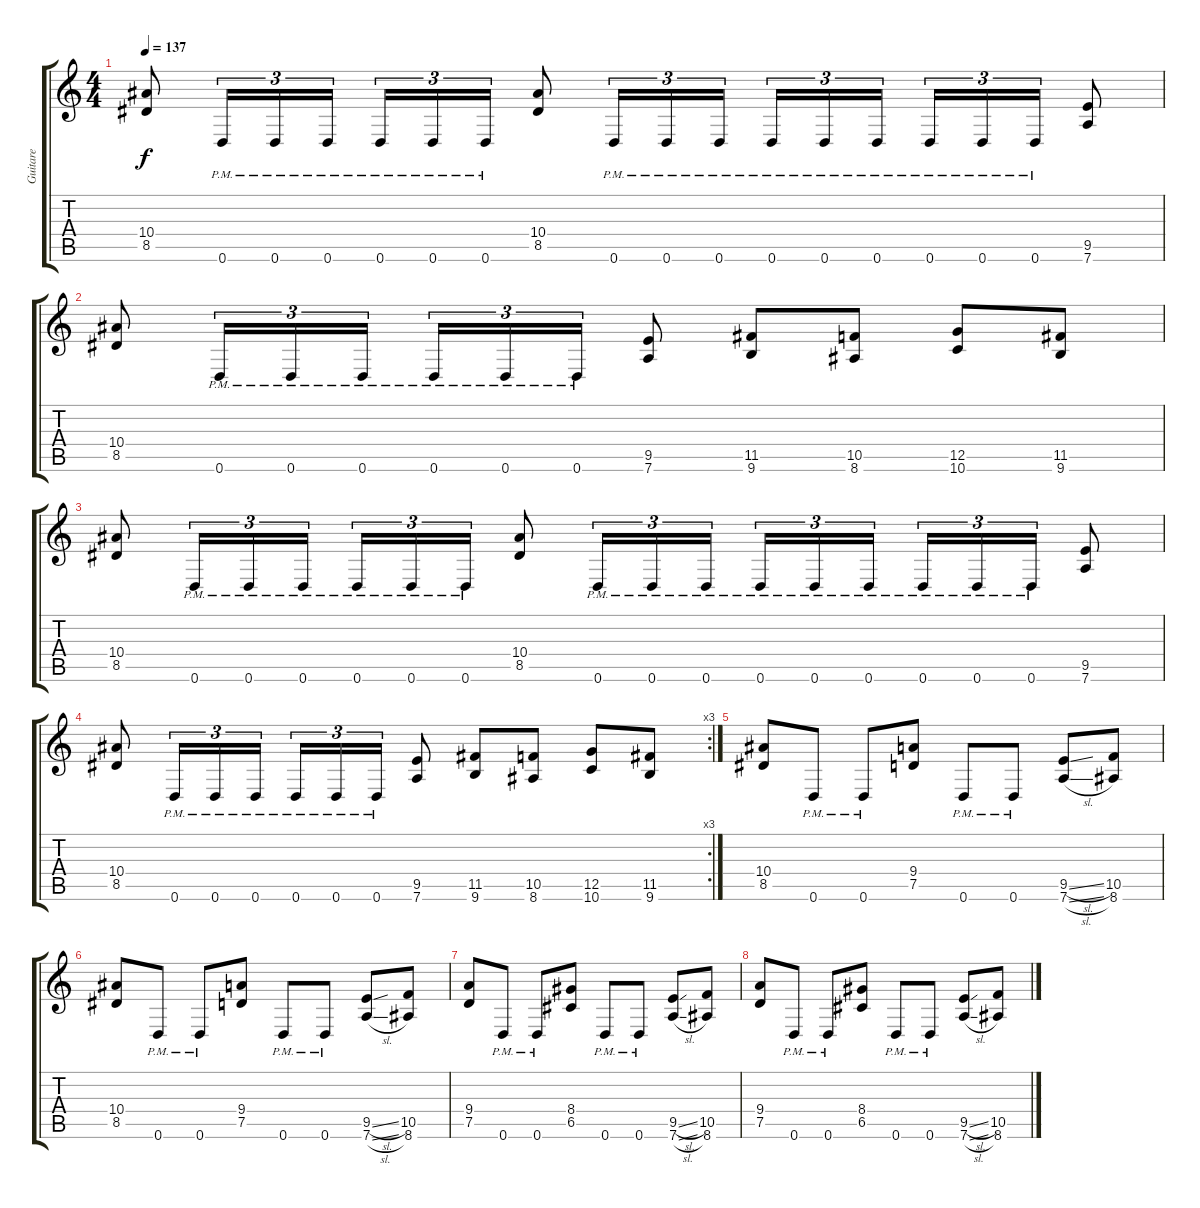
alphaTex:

\track ("Guitare" "Guitare") {instrument distortionguitar}
\staff {score tabs}
\tuning (D4 A3 F3 C3 G2 D2) {hide}
\ts (4 4)
\tempo 137
\clef g2
\ks c
(10.4 8.5).8{dy f} 0.6{pm}.16{tu (3 2)} 0.6{pm}.16{tu (3 2)} 0.6{pm}.16{tu (3 2)} 0.6{pm}.16{tu (3 2)} 0.6{pm}.16{tu (3 2)} 0.6{pm}.16{tu (3 2)} (10.4 8.5).8 0.6{pm}.16{tu (3 2)} 0.6{pm}.16{tu (3 2)} 0.6{pm}.16{tu (3 2) beam splitsecondary} 0.6{pm}.16{tu (3 2)} 0.6{pm}.16{tu (3 2)} 0.6{pm}.16{tu (3 2)} 0.6{pm}.16{tu (3 2)} 0.6{pm}.16{tu (3 2)} 0.6{pm}.16{tu (3 2)} (9.5 7.6).8 |
(10.4 8.5).8 0.6{pm}.16{tu (3 2)} 0.6{pm}.16{tu (3 2)} 0.6{pm}.16{tu (3 2)} 0.6{pm}.16{tu (3 2)} 0.6{pm}.16{tu (3 2)} 0.6{pm}.16{tu (3 2)} (9.5 7.6).8 (11.5 9.6).8 (10.5 8.6).8 (12.5 10.6).8 (11.5 9.6).8 |
(10.4 8.5).8 0.6{pm}.16{tu (3 2)} 0.6{pm}.16{tu (3 2)} 0.6{pm}.16{tu (3 2)} 0.6{pm}.16{tu (3 2)} 0.6{pm}.16{tu (3 2)} 0.6{pm}.16{tu (3 2)} (10.4 8.5).8 0.6{pm}.16{tu (3 2)} 0.6{pm}.16{tu (3 2)} 0.6{pm}.16{tu (3 2) beam splitsecondary} 0.6{pm}.16{tu (3 2)} 0.6{pm}.16{tu (3 2)} 0.6{pm}.16{tu (3 2)} 0.6{pm}.16{tu (3 2)} 0.6{pm}.16{tu (3 2)} 0.6{pm}.16{tu (3 2)} (9.5 7.6).8 |
\rc 3
(10.4 8.5).8 0.6{pm}.16{tu (3 2)} 0.6{pm}.16{tu (3 2)} 0.6{pm}.16{tu (3 2)} 0.6{pm}.16{tu (3 2)} 0.6{pm}.16{tu (3 2)} 0.6{pm}.16{tu (3 2)} (9.5 7.6).8 (11.5 9.6).8 (10.5 8.6).8 (12.5 10.6).8 (11.5 9.6).8 |
(10.4 8.5).8 0.6{pm}.8 0.6{pm}.8 (9.4 7.5).8 0.6{pm}.8 0.6{pm}.8 (9.5{sl} 7.6{sl}).8 (10.5 8.6).8 |
(10.4 8.5).8 0.6{pm}.8 0.6{pm}.8 (9.4 7.5).8 0.6{pm}.8 0.6{pm}.8 (9.5{sl} 7.6{sl}).8 (10.5 8.6).8 |
(9.4 7.5).8 0.6{pm}.8 0.6{pm}.8 (8.4 6.5).8 0.6{pm}.8 0.6{pm}.8 (9.5{sl} 7.6{sl}).8 (10.5 8.6).8 |
(9.4 7.5).8 0.6{pm}.8 0.6{pm}.8 (8.4 6.5).8 0.6{pm}.8 0.6{pm}.8 (9.5{sl} 7.6{sl}).8 (10.5 8.6).8
